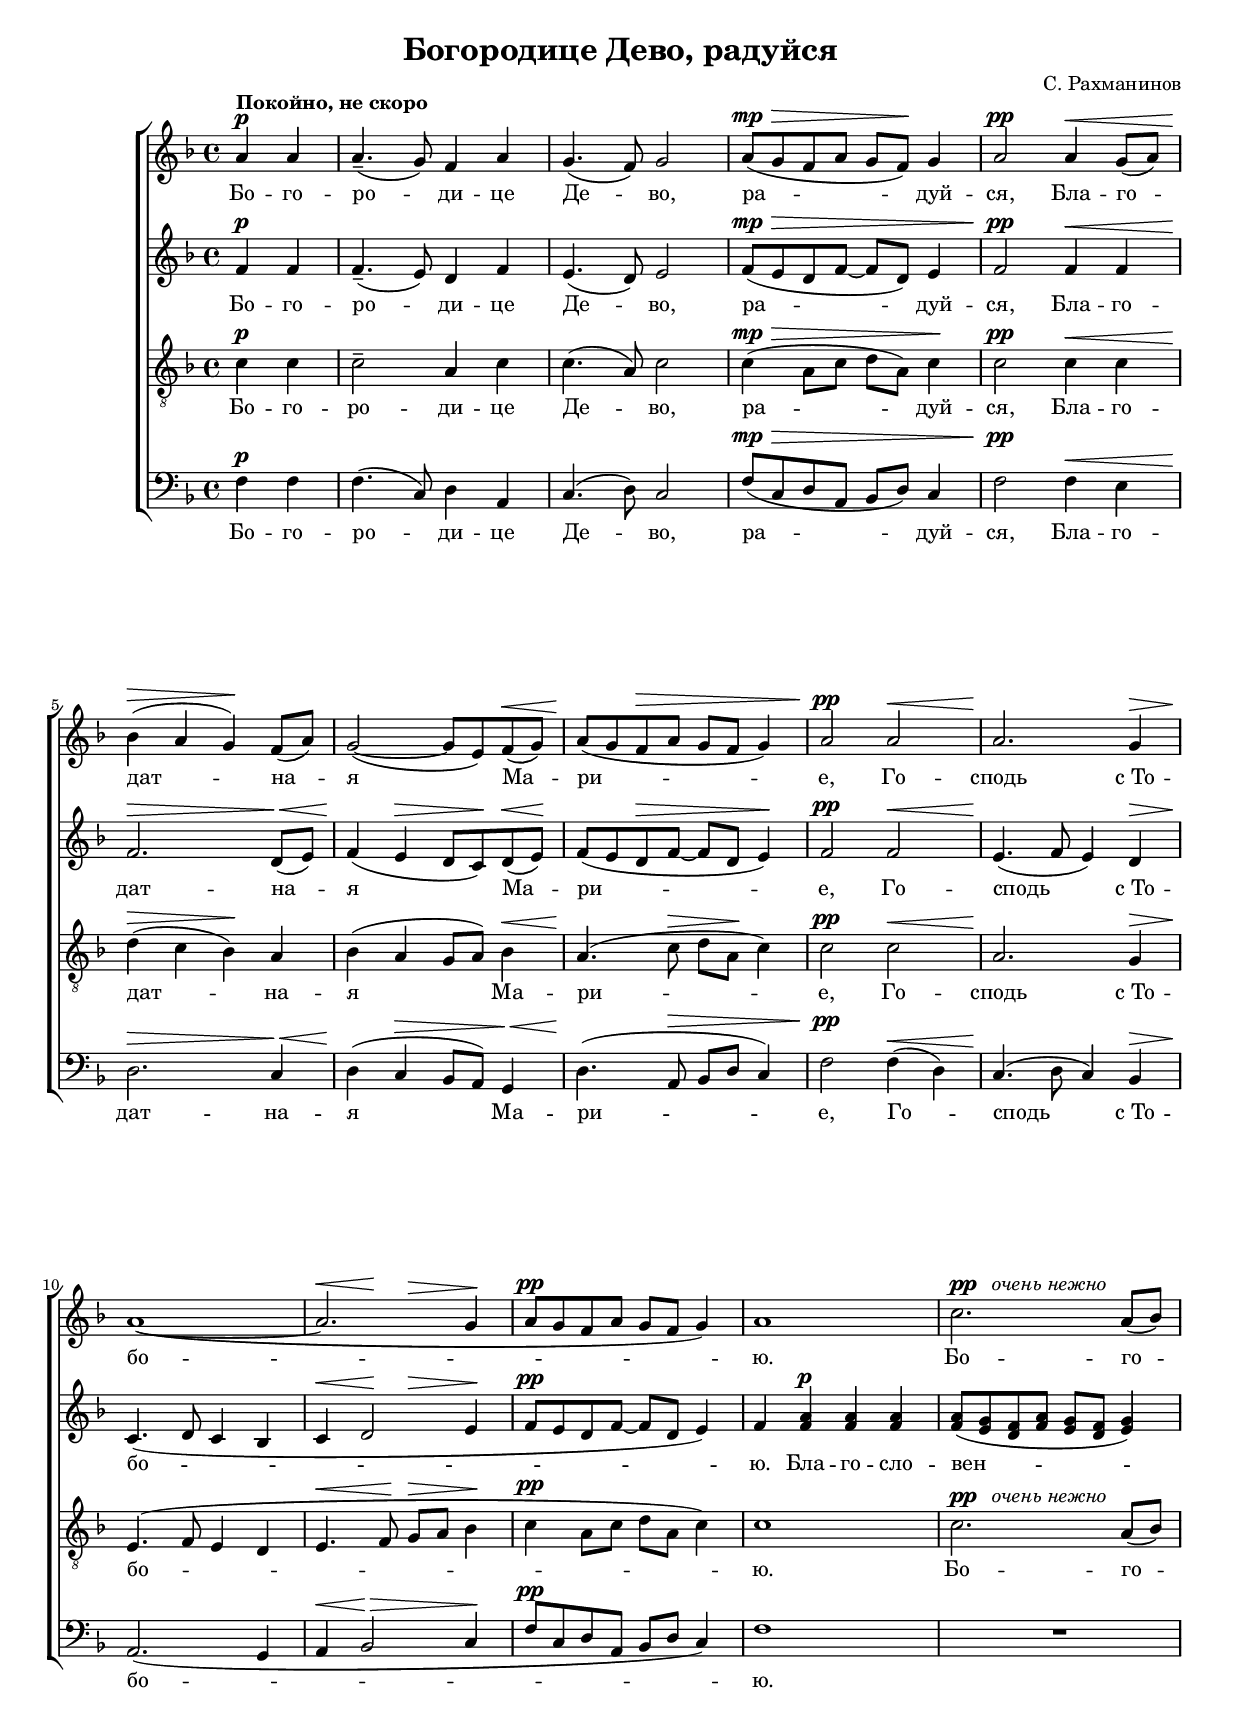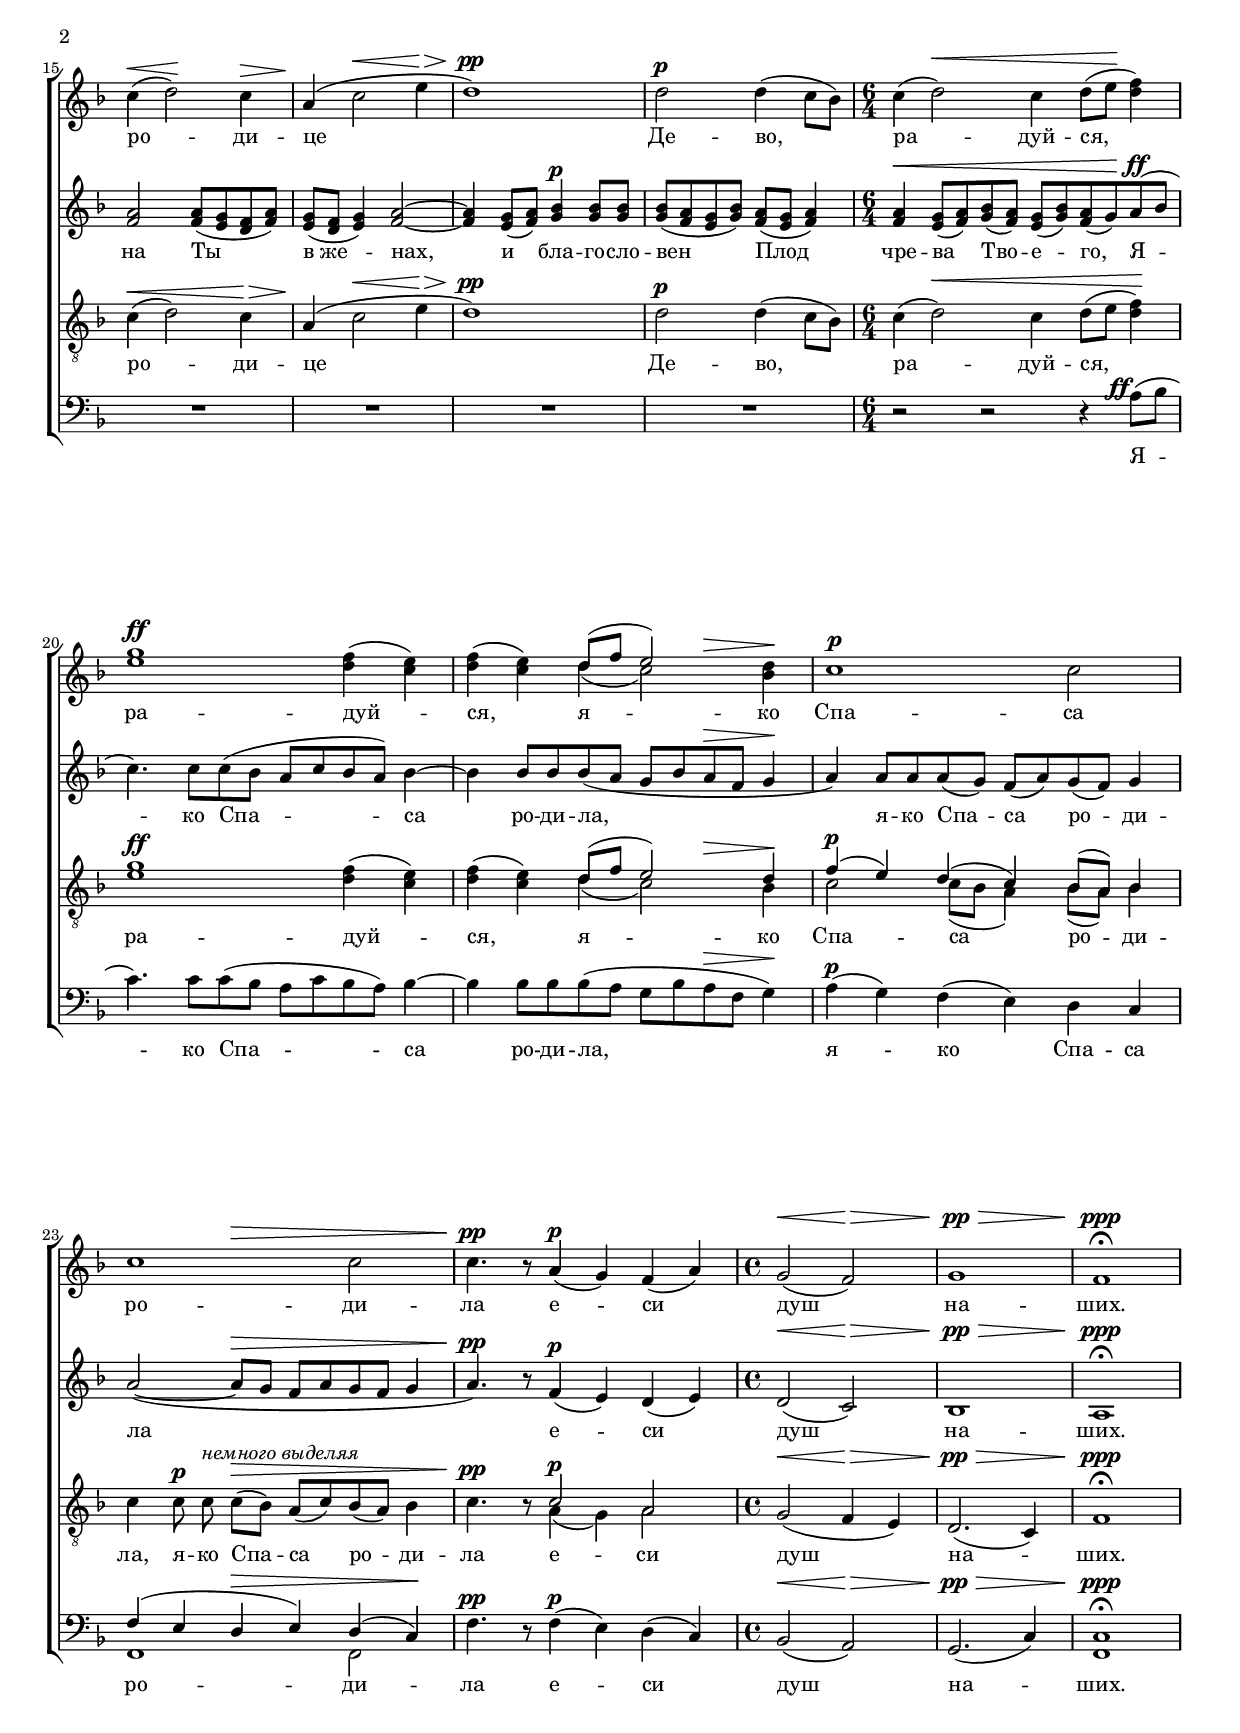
\version "2.11.61"

% showLastLength=R1*8
#(set-global-staff-size 17)

\paper {
 #(set-paper-size "a4")
 left-margin = 1\cm
 right-margin = 1\cm
 ragged-last-bottom = ##f
 foot-separation = 1\cm
 page-top-space = 0.8\cm
}

\header {
	composer = "С. Рахманинов"
	title = "Богородице Дево, радуйся"
}

standard = {
	\time 4/4
	\key f \major
	\dynamicUp
	\partial 2
}

nezhno = \markup { {\dynamic "pp"} \italic "  очень нежно" }

sopranoNotes = \relative a' {
	\standard
	a4 \p ^\markup { \bold "Покойно, не скоро" } a |
	a4.--( g8) f4 a |
	g4.( f8) g2 |
	a8( \mp \> g f a g f) \! g4 |
	a2 \pp a4 \< g8( a) |

	bes4( \> a g) \! f8( a) |
	g2( ~ g8 e) f( \< g) |
	a( \! g f \> a g f g4) |
	a2 \pp a \< |
	a2. \! g4 \> |

	a1( \! ~ |
	<< a2. { s4 \< s \! s \> } >> g4 \! |
	a8 \pp g f a g f g4) |
	a1 |
	c2. ^\nezhno a8( bes) |

	c4( \< d2) \! c4 \> |
	a4( \! c2 \< e4 \> |
	d1) \pp |
	d2 \p d4( c8 bes) |
	\time 6/4 c4( d2) \< c4 d8( e \! <d f>4) |

	<e g>1 \ff <d f>4( <c e>) |
	<d f>( <c e>)

	<< \new Voice { 
		\voiceOne d8( f e2)
	}
	{ \voiceTwo d4( << c2) { s4 s4 \> } >> } >>
	\oneVoice <bes d>4 \! |
	c1 \p c2 |

	<< c1 { s2 s4 \> s4 } >> c2 |
	c4.\pp r8 a4( \p g) f( a) |
	\time 4/4 g2( \< f) \> |
	g1 \pp \> |
	f1 \ppp \fermata
}

altoNotes = \relative f' {
	\standard
	f4 \p f |
	f4.--( e8) d4 f |
	e4.( d8) e2 |
	f8( \mp \> e d f ~ f d) e4 |
	f2 \pp f4 \< f |

	f2. \> d8( \< e) |
	f4( \! e \> d8 c) \! d( \< e) \! |
	f( e d \> f ~ f d e4) \! |
	f2 \pp f \< |
	e4.( \! f8 e4) d \>

	c4.( \! d8 c4 bes |
	c4 \< << d2 { s4 \! s4 \> } >> e4 \! |
	f8 \pp e d f ~ f d e4) |
	f  <f a> \p <f a> <f a> |
	<f a>8( <e g> <d f> <f a> <e g> <d f> <e g>4) |

	\pageBreak

	<f a>2  <f a>8( <e g> <d f> <f a>) |
	<e g>( <d f> <e g>4) <f a>2 ~ |
	<f a>4 <e g>8( <f a>) <g bes>4 \p <g bes>8 <g bes> |
	<g bes>( <f a> <e g> <g bes>) <f a>( <e g> <f a>4) |
	\time 6/4 <f a> \< <e g>8( <f a>) <g bes>( <f a>)
	<e g>( <g bes>) <f a>( g) a( \ff bes |

	c4.) c8 c( bes a c bes a) bes4 ~ |
	bes bes8 bes bes( a g bes a \> f g4 \! |
	a4) a8 a a( g) f( a) g( f) g4 |

	a2( ~ a8 \> g f a g f g4 |
	a4.) \pp r8  f4( \p e) d( e) |
	\time 4/4 d2( \< c) \> |
	bes1 \pp \> |
	a \ppp \fermata
}

tenorNotes = \relative c' {
	\standard
	\clef "G_8"
	c4 \p c |
	c2-- a4 c |
	c4.( a8) c2 |
	c4( \mp \> a8 c d a) c4 \! |
	c2 \pp c4 \< c |

	d(  \> c bes) \! a |
	bes( a g8 a) bes4 \< |
	a4.( \! c8 \> d a \! c4) |
	c2 \pp c \< |
	a2. \! g4 \> |

	e4.( \! f8 e4 d |
	e4. \< f8 \! g \> a bes4 \! |
	c4 \pp a8 c d a c4) |
	c1 |
	c2. ^\nezhno a8( bes) |

	c4( \< d2) c4 \> |
	a4( \! c2 \< e4 \> |
	d1) \pp |
	d2 \p d4( c8 bes) |
	\time 6/4 c4( d2) \< c4 d8( e <d f>4) \!

	<e g>1 \ff <d f>4( <c e>) |
	<d f>( <c e>)

	<< \new Voice { 
		\voiceOne d8( f e2) d4 |
		f4( e) d( c) bes8( a) bes4 |
	}
	{ \voiceTwo d4( << c2) { s4 s4 \> } >> bes4 \! |
	c2 \p c8( bes a4) bes8( a) bes4 | } >>

	\oneVoice c4 c8 \p c ^\markup { \italic "немного выделяя" }
	\noBeam c( \> bes) a( c) bes( a) bes4 |
	c4. \pp r8
	<< \new Voice { \voiceOne \dynamicUp c2 \p a | }
	{ \voiceTwo a4(  g) a2 | } >>
	\time 4/4 \oneVoice g2( \< f4 \> e4) |
	d2.( \pp \> c4) |
	f1 \ppp \fermata
}

bassNotes = \relative c {
	\standard
	\clef bass
	f4 \p f |
	f4.( c8) d4 a |
	c4.( d8) c2 |
	f8( \mp \> c d a bes d) c4 |
	f2 \pp f4 \< e |

	d2. \> c4 \< |
	d4( \! c \> bes8 a) g4 \< |
	d'4.( \! a8 \> bes8 d c4) |
	f2 \pp  f4( \< d) |
	c4.( \! d8 c4) bes4 \> |

	a2.( \! g4 |
	a4 \< bes2 \> c4 \! |
	f8 \pp c d a bes d c4) |
	f1 |
	R1 * 1 |


	R1 * 4 |
	\time 6/4
	r2 r2 r4
	\once \override DynamicText #'extra-offset = #'( -1.9 . -2.1)
	a8( \ff bes |

	c4.) c8 c( bes a c bes a) bes4 ~ |
	bes bes8 bes bes( a g bes a \> f g4) \! |
	a4( \p g) f( e) d c |

	<< \new Voice { \voiceOne \dynamicUp f4( e d \> e) d( c) \! }
	{ \voiceTwo f,1 f2 } >> |
	\oneVoice f'4. \pp r8 f4( \p e) d( c) |
	\time 4/4 bes2( \< a2) \> |
	g2.( \pp \> c4) |
	<c f,>1 \ppp \fermata
}

firstLyrics = \lyricmode {
	Бо -- го -- ро -- ди -- це  Де -- во,
	ра -- дуй -- ся,
	Бла -- го -- дат -- на -- я  Ма -- ри -- е,
	Го -- сподь  с_То -- бо -- ю.
}
lastLyrics = \lyricmode {
	я -- ко  Спа -- са  ро -- ди -- ла  е -- си
	душ  на -- ших.
}

sopranoLyrics = \lyricmode {
	\firstLyrics

	Бо -- го -- ро -- ди -- це   Де -- во,
	ра -- дуй -- ся,
	ра -- дуй -- ся,

	\lastLyrics
}

tenorLyrics = \lyricmode {
	\firstLyrics

	Бо -- го -- ро -- ди -- це   Де -- во,
	ра -- дуй -- ся,
	ра -- дуй -- ся,

	я -- ко  Спа -- са  ро -- ди -- ла,
	\lastLyrics
}


altoLyrics = \lyricmode {
	\firstLyrics

	Бла -- го -- сло -- вен -- на  Ты  в_же -- нах,
	и  бла -- го -- сло -- вен  Плод  чре -- ва  Тво -- е -- го,

	Я -- ко  Спа -- са  ро -- ди -- ла,
	\lastLyrics
}

bassLyrics = \lyricmode {
	\firstLyrics

	Я -- ко  Спа -- са  ро -- ди -- ла,
	\lastLyrics
}

\score { \new ChoirStaff <<
	\new Voice="soprano" { \sopranoNotes }
	\new Lyrics \lyricsto "soprano" \sopranoLyrics
	\new Voice="alto" { \altoNotes }
	\new Lyrics \lyricsto "alto" \altoLyrics
	\new Voice="tenor" { \tenorNotes }
	\new Lyrics \lyricsto "tenor" \tenorLyrics
	\new Voice="bass" { \bassNotes }
	\new Lyrics \lyricsto "bass" \bassLyrics
	>> }
